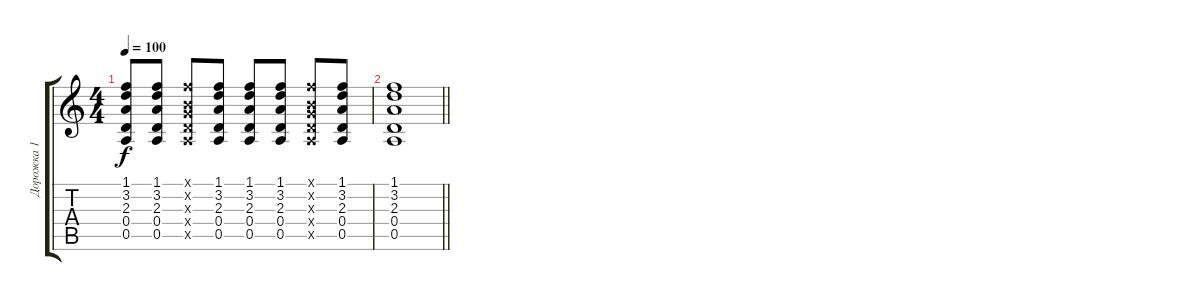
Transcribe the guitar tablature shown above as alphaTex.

\track ("Дорожка 1" "Дорожка 1") {instrument electricguitarjazz}
\staff {score tabs}
\tuning (E4 B3 G3 D3 A2 E2) {hide}
\ts (4 4)
\tempo 100
\clef g2
\ks c
(1.1 3.2 2.3 0.4 0.5).8{dy f} (1.1 3.2 2.3 0.4 0.5).8 (1.1{x} 0.2{x} 0.3{x} 0.4{x} 0.5{x}).8 (1.1 3.2 2.3 0.4 0.5).8 (1.1 3.2 2.3 0.4 0.5).8 (1.1 3.2 2.3 0.4 0.5).8 (1.1{x} 0.2{x} 0.3{x} 0.4{x} 0.5{x}).8 (1.1 3.2 2.3 0.4 0.5).8 |
\barLineRight lightlight
(1.1 3.2 2.3 0.4 0.5).1
